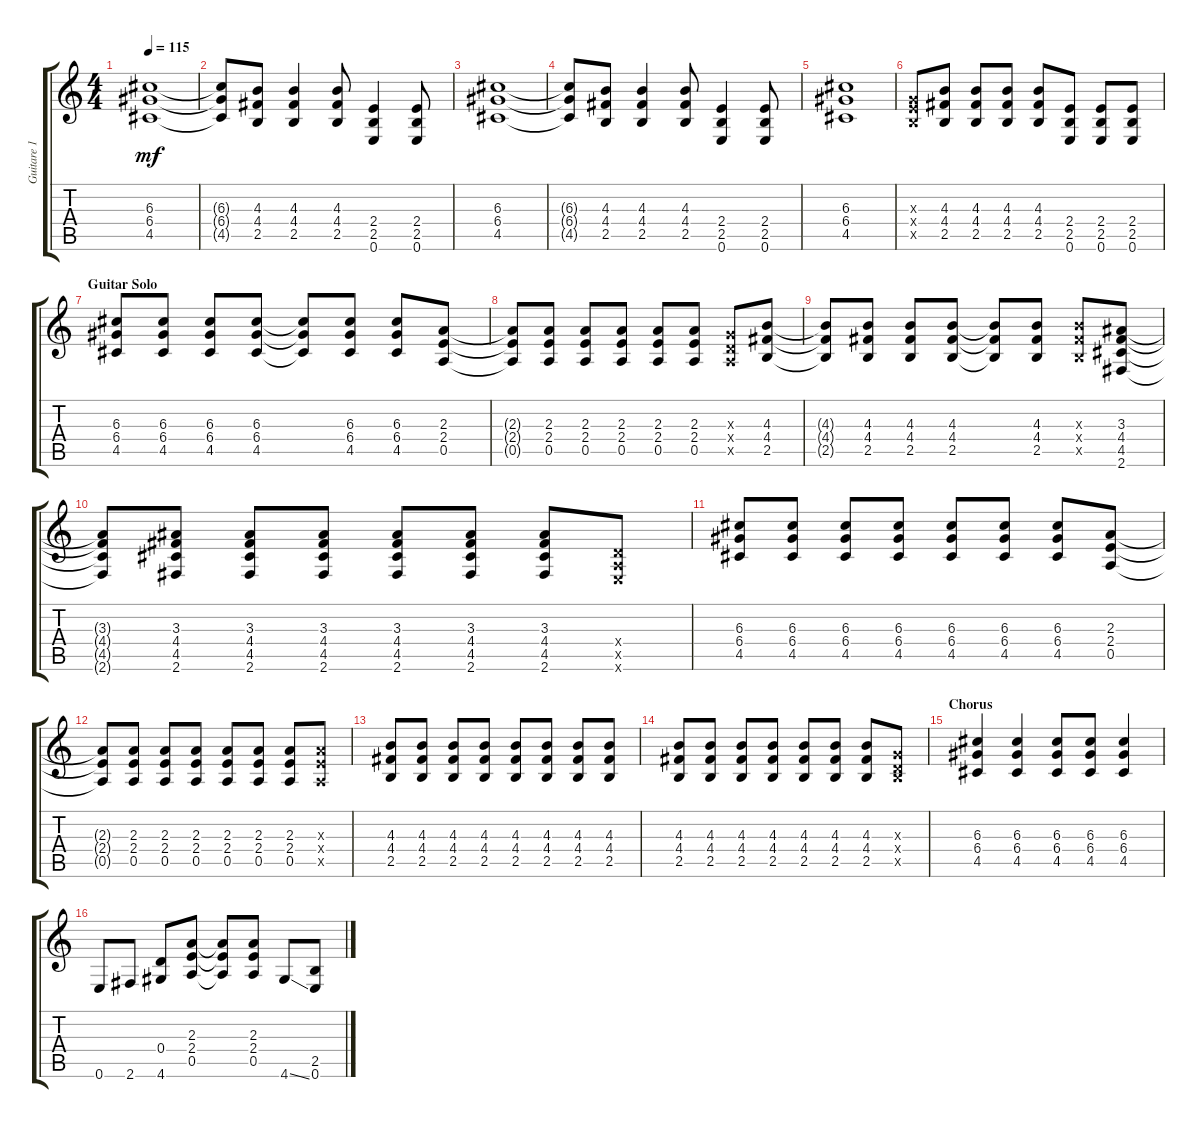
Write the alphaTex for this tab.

\track ("Guitare 1" "Guitare 1") {instrument distortionguitar}
\staff {score tabs}
\tuning (E4 B3 G3 D3 A2 E2) {hide}
\ts (4 4)
\tempo 115
\clef g2
\ks c
(6.3 6.4 4.5).1{dy mf} |
(6.3{t} 6.4{t} 4.5{t}).8 (4.3 4.4 2.5).8 (4.3 4.4 2.5).4 (4.3 4.4 2.5).8 (2.4 2.5 0.6).4 (2.4 2.5 0.6).8 |
(6.3 6.4 4.5).1 |
(6.3{t} 6.4{t} 4.5{t}).8 (4.3 4.4 2.5).8 (4.3 4.4 2.5).4 (4.3 4.4 2.5).8 (2.4 2.5 0.6).4 (2.4 2.5 0.6).8 |
(6.3 6.4 4.5).1 |
(0.3{x} 2.4{x} 2.5{x}).8 (4.3 4.4 2.5).8 (4.3 4.4 2.5).8 (4.3 4.4 2.5).8 (4.3 4.4 2.5).8 (2.4 2.5 0.6).8 (2.4 2.5 0.6).8 (2.4 2.5 0.6).8 |
\section ("" "Guitar Solo")
(6.3 6.4 4.5).8 (6.3 6.4 4.5).8 (6.3 6.4 4.5).8 (6.3 6.4 4.5).8 (6.3{t} 6.4{t} 4.5{t}).8 (6.3 6.4 4.5).8 (6.3 6.4 4.5).8 (2.3 2.4 0.5).8 |
(2.3{t} 2.4{t} 0.5{t}).8 (2.3 2.4 0.5).8 (2.3 2.4 0.5).8 (2.3 2.4 0.5).8 (2.3 2.4 0.5).8 (2.3 2.4 0.5).8 (0.3{x} 0.4{x} 0.5{x}).8 (4.3 4.4 2.5).8 |
(4.3{t} 4.4{t} 2.5{t}).8 (4.3 4.4 2.5).8 (4.3 4.4 2.5).8 (4.3 4.4 2.5).8 (4.3{t} 4.4{t} 2.5{t}).8 (4.3 4.4 2.5).8 (4.3{x} 4.4{x} 2.5{x}).8 (3.3 4.4 4.5 2.6).8 |
(3.3{t} 4.4{t} 4.5{t} 2.6{t}).8 (3.3 4.4 4.5 2.6).8 (3.3 4.4 4.5 2.6).8 (3.3 4.4 4.5 2.6).8 (3.3 4.4 4.5 2.6).8 (3.3 4.4 4.5 2.6).8 (3.3 4.4 4.5 2.6).8 (0.4{x} 0.5{x} 0.6{x}).8 |
(6.3 6.4 4.5).8 (6.3 6.4 4.5).8 (6.3 6.4 4.5).8 (6.3 6.4 4.5).8 (6.3 6.4 4.5).8 (6.3 6.4 4.5).8 (6.3 6.4 4.5).8 (2.3 2.4 0.5).8 |
(2.3{t} 2.4{t} 0.5{t}).8 (2.3 2.4 0.5).8 (2.3 2.4 0.5).8 (2.3 2.4 0.5).8 (2.3 2.4 0.5).8 (2.3 2.4 0.5).8 (2.3 2.4 0.5).8 (2.3{x} 2.4{x} 0.5{x}).8 |
(4.3 4.4 2.5).8 (4.3 4.4 2.5).8 (4.3 4.4 2.5).8 (4.3 4.4 2.5).8 (4.3 4.4 2.5).8 (4.3 4.4 2.5).8 (4.3 4.4 2.5).8 (4.3 4.4 2.5).8 |
(4.3 4.4 2.5).8 (4.3 4.4 2.5).8 (4.3 4.4 2.5).8 (4.3 4.4 2.5).8 (4.3 4.4 2.5).8 (4.3 4.4 2.5).8 (4.3 4.4 2.5).8 (0.3{x} 0.4{x} 2.5{x}).8 |
\section ("" "Chorus")
(6.3 6.4 4.5).4 (6.3 6.4 4.5).4 (6.3 6.4 4.5).8 (6.3 6.4 4.5).8 (6.3 6.4 4.5).4 |
0.6.8 2.6.8 (0.4 4.6).8 (2.3 2.4 0.5).8 (2.3{t} 2.4{t} 0.5{t}).8 (2.3 2.4 0.5).8 4.6{ss}.8 (2.5 0.6).8
